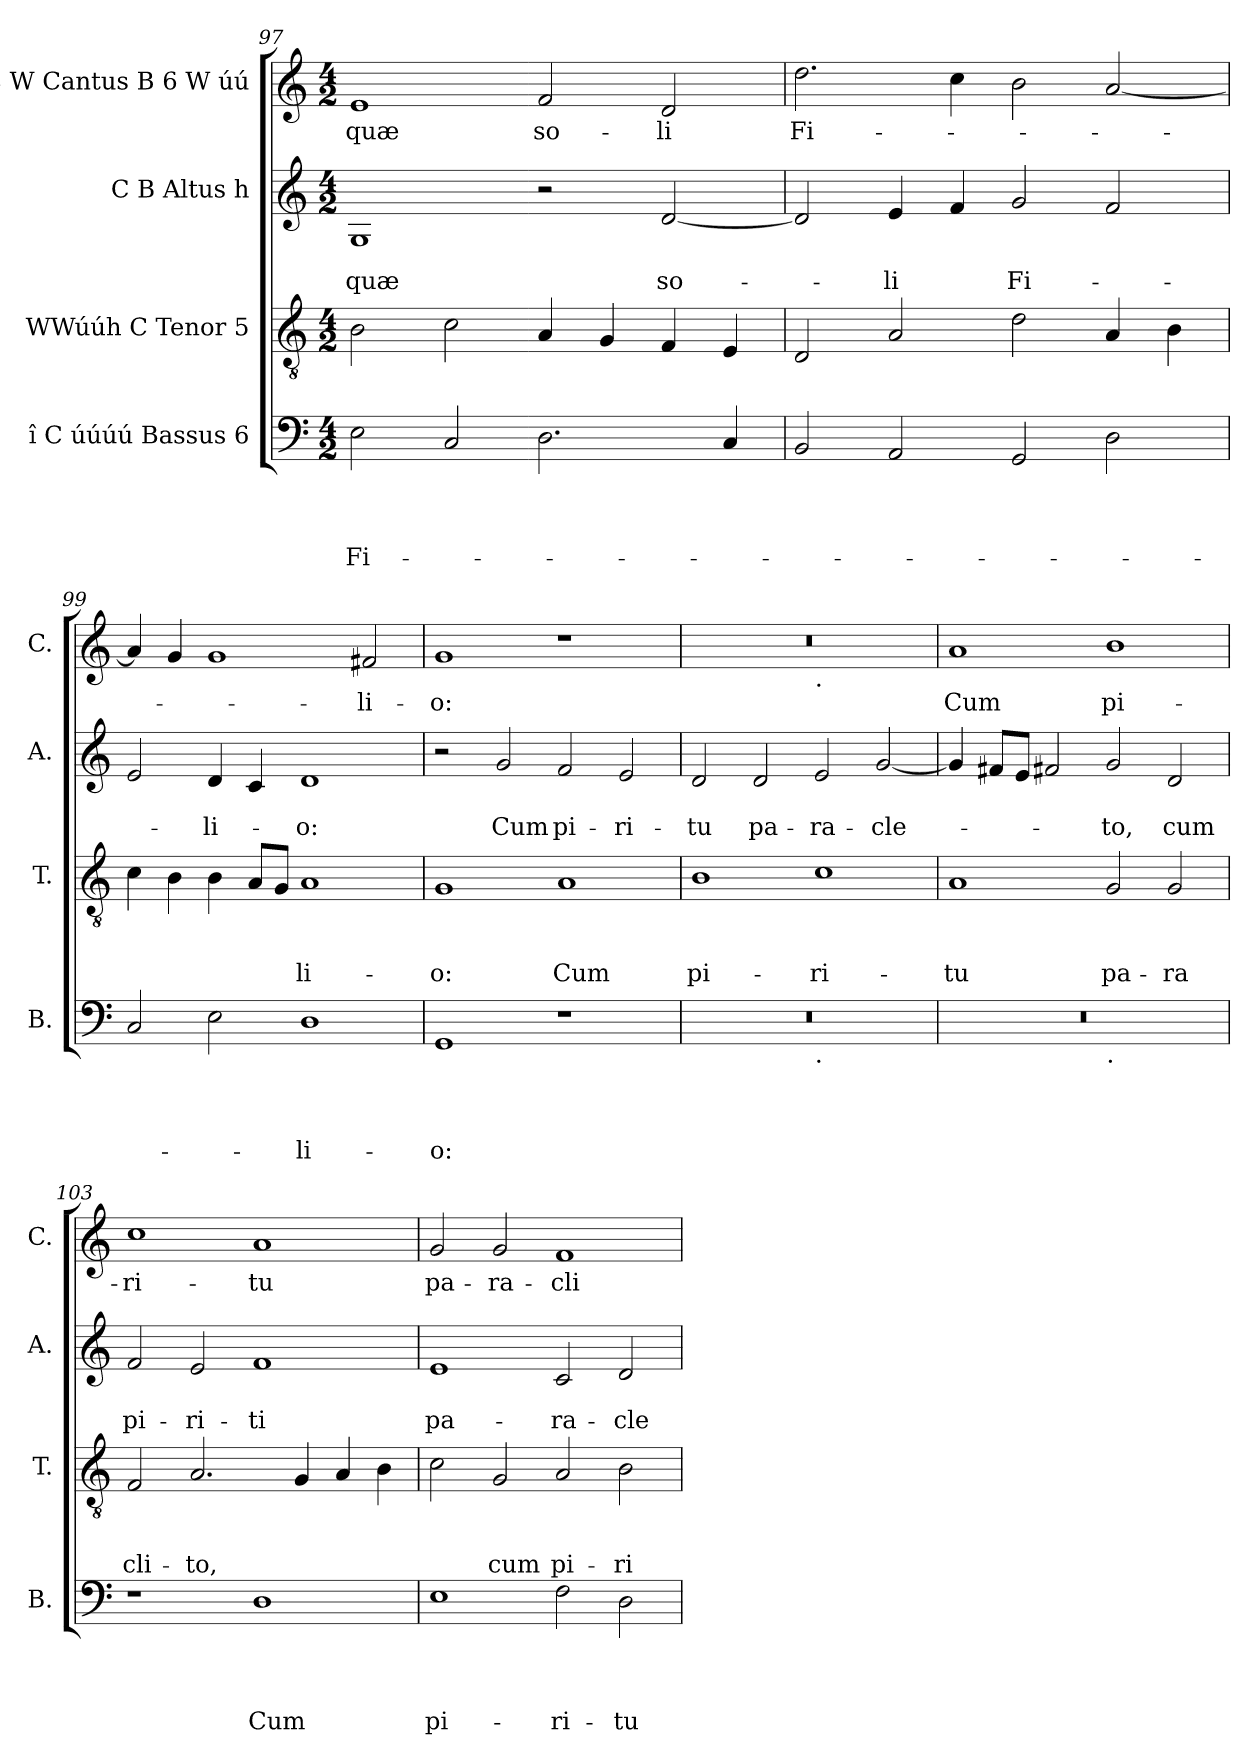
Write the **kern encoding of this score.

**kern	**text	**text	**text	**text	**kern	**text	**text	**text	**kern	**text	**text	**kern	**text
*part4	*part4	*part4	*part4	*part4	*part3	*part3	*part3	*part3	*part2	*part2	*part2	*part1	*part1
*staff4	*staff4	*staff4	*staff4	*staff4	*staff3	*staff3	*staff3	*staff3	*staff2	*staff2	*staff2	*staff1	*staff1
*I"î C úúúú Bassus 6	*	*	*	*	*I"WWúúh C Tenor 5	*	*	*	*I"C B Altus h	*	*	*I"C W Cantus B 6 W úú	*
*I'B.	*	*	*	*	*I'T.	*	*	*	*I'A.	*	*	*I'C.	*
*clefF4	*	*	*	*	*clefGv2	*	*	*	*clefG2	*	*	*clefG2	*
*k[]	*	*	*	*	*k[]	*	*	*	*k[]	*	*	*k[]	*
*C:	*	*	*	*	*C:	*	*	*	*C:	*	*	*C:	*
*M4/2	*	*	*	*	*M4/2	*	*	*	*M4/2	*	*	*M4/2	*
=97	=97	=97	=97	=97	=97	=97	=97	=97	=97	=97	=97	=97	=97
!	!	!	!	!LO:LY:b	!	!	!	!	!	!	!LO:LY:b	!	!LO:LY:b
2E\	.	.	.	Fi-	2B\	.	.	.	1G	.	-quæ	1e	-quæ
2C/	.	.	.	.	2c\	.	.	.	.	.	.	.	.
!	!	!	!	!	!	!	!	!	!	!	!	!	!LO:LY:b
2.D\	.	.	.	.	4A/	.	.	.	2r	.	.	2f/	so-
.	.	.	.	.	4G/	.	.	.	.	.	.	.	.
!	!	!	!	!	!	!	!	!	!	!	!LO:LY:b	!	!LO:LY:b
.	.	.	.	.	4F/	.	.	.	[<2d/	.	so-	2d/	-li
4C/	.	.	.	.	4E/	.	.	.	.	.	.	.	.
=98	=98	=98	=98	=98	=98	=98	=98	=98	=98	=98	=98	=98	=98
!	!	!	!	!	!	!	!	!	!	!	!	!	!LO:LY:b
2BB/	.	.	.	.	2D/	.	.	.	2d/]	.	.	2.dd\	Fi-
!	!	!	!	!	!	!	!	!	!	!	!LO:LY:b	!	!
2AA/	.	.	.	.	2A/	.	.	.	4e/	.	-li	.	.
.	.	.	.	.	.	.	.	.	4f/	.	.	4cc\	.
!	!	!	!	!	!	!	!	!	!	!	!LO:LY:b	!	!
2GG/	.	.	.	.	2d\	.	.	.	2g/	.	Fi-	2b\	.
2D\	.	.	.	.	4A/	.	.	.	2f/	.	.	[<2a/	.
.	.	.	.	.	4B\	.	.	.	.	.	.	.	.
=99	=99	=99	=99	=99	=99	=99	=99	=99	=99	=99	=99	=99	=99
2C/	.	.	.	.	4c\	.	.	.	2e/	.	.	4a/]	.
.	.	.	.	.	4B\	.	.	.	.	.	.	4g/	.
!	!	!	!	!	!	!	!	!	!	!	!LO:LY:b	!	!
2E\	.	.	.	.	4B\	.	.	.	4d/	.	-li-	1g	.
.	.	.	.	.	8A/L	.	.	.	4c/	.	.	.	.
.	.	.	.	.	8G/J	.	.	.	.	.	.	.	.
!	!	!	!	!LO:LY:b	!	!	!	!LO:LY:b	!	!	!LO:LY:b	!	!
1D	.	.	.	-li-	1A	.	.	-li-	1d	.	-o:	.	.
!	!	!	!	!	!	!	!	!	!	!	!	!	!LO:LY:b
.	.	.	.	.	.	.	.	.	.	.	.	2f#X/	-li-
=100	=100	=100	=100	=100	=100	=100	=100	=100	=100	=100	=100	=100	=100
!	!	!	!	!LO:LY:b	!	!	!	!LO:LY:b	!	!	!	!	!LO:LY:b
1GG	.	.	.	-o:	1G	.	.	-o:	2r	.	.	1g	-o:
!	!	!	!	!	!	!	!	!	!	!	!LO:LY:b	!	!
.	.	.	.	.	.	.	.	.	2g/	.	Cum	.	.
!	!	!	!	!	!	!	!	!LO:LY:b	!	!	!LO:LY:b	!	!
1r	.	.	.	.	1A	.	.	Cum	2f/	.	pi-	1r	.
!	!	!	!	!	!	!	!	!	!	!	!LO:LY:b	!	!
.	.	.	.	.	.	.	.	.	2e/	.	-ri-	.	.
!!LO:LB:g=z
=101	=101	=101	=101	=101	=101	=101	=101	=101	=101	=101	=101	=101	=101
!	!	!	!	!	!	!	!	!LO:LY:b	!	!	!LO:LY:b	!	!
*^	*	*	*	*	*	*	*	*	*	*	*	*^	*
0r	1ryy	.	.	.	.	1B	.	.	pi-	2d/	.	-tu	0r	1ryy	.
!	!	!	!	!	!	!	!	!	!	!	!	!LO:LY:b	!	!	!
.	.	.	.	.	.	.	.	.	.	2d/	.	pa-	.	.	.
!	!	!	!	!	!	!	!	!	!	!	!	!	!	!LO:TX:b:t=.	!
!	!LO:TX:b:t=.	!	!	!	!	!	!	!	!	!	!	!	!	!	!
!	!	!	!	!	!	!	!	!	!LO:LY:b	!	!	!LO:LY:b	!	!	!
.	1ryy	.	.	.	.	1c	.	.	-ri-	2e/	.	-ra-	.	1ryy	.
!	!	!	!	!	!	!	!	!	!	!	!	!LO:LY:b	!	!	!
.	.	.	.	.	.	.	.	.	.	[<2g/	.	-cle-	.	.	.
=102	=102	=102	=102	=102	=102	=102	=102	=102	=102	=102	=102	=102	=102	=102	=102
!	!	!	!	!	!	!	!	!	!LO:LY:b	!	!	!	!	!	!LO:LY:b
*	*	*	*	*	*	*	*	*	*	*	*	*	*v	*v	*
0r	1ryy	.	.	.	.	1A	.	.	-tu	4g/]	.	.	1a	Cum
.	.	.	.	.	.	.	.	.	.	8f#X/L	.	.	.	.
.	.	.	.	.	.	.	.	.	.	8e/J	.	.	.	.
.	.	.	.	.	.	.	.	.	.	2f#X/	.	.	.	.
!	!LO:TX:b:t=.	!	!	!	!	!	!	!	!	!	!	!	!	!
!	!	!	!	!	!	!	!	!	!LO:LY:b	!	!	!LO:LY:b	!	!LO:LY:b
.	1ryy	.	.	.	.	2G/	.	.	pa-	2g/	.	-to,	1b	pi-
!	!	!	!	!	!	!	!	!	!LO:LY:b	!	!	!LO:LY:b	!	!
.	.	.	.	.	.	2G/	.	.	-ra	2d/	.	cum	.	.
=103	=103	=103	=103	=103	=103	=103	=103	=103	=103	=103	=103	=103	=103	=103
!	!	!	!	!	!	!	!	!	!LO:LY:b	!	!	!LO:LY:b	!	!LO:LY:b
*v	*v	*	*	*	*	*	*	*	*	*	*	*	*	*
1r	.	.	.	.	2F/	.	.	cli-	2f/	.	pi-	1cc	-ri-
!	!	!	!	!	!	!	!	!LO:LY:b	!	!	!LO:LY:b	!	!
.	.	.	.	.	2.A/	.	.	-to,	2e/	.	-ri-	.	.
!	!	!	!	!LO:LY:b	!	!	!	!	!	!	!LO:LY:b	!	!LO:LY:b
1D	.	.	.	Cum	.	.	.	.	1f	.	-ti	1a	-tu
.	.	.	.	.	4G/	.	.	.	.	.	.	.	.
.	.	.	.	.	4A/	.	.	.	.	.	.	.	.
.	.	.	.	.	4B\	.	.	.	.	.	.	.	.
=104	=104	=104	=104	=104	=104	=104	=104	=104	=104	=104	=104	=104	=104
!	!	!	!	!LO:LY:b	!	!	!	!	!	!	!LO:LY:b	!	!LO:LY:b
1E	.	.	.	pi-	2c\	.	.	.	1e	.	pa-	2g/	pa-
!	!	!	!	!	!	!	!	!LO:LY:b	!	!	!	!	!LO:LY:b
.	.	.	.	.	2G/	.	.	cum	.	.	.	2g/	-ra-
!	!	!	!	!LO:LY:b	!	!	!	!LO:LY:b	!	!	!LO:LY:b	!	!LO:LY:b
2F\	.	.	.	-ri-	2A/	.	.	pi-	2c/	.	-ra-	1f	-cli-
!	!	!	!	!LO:LY:b	!	!	!	!LO:LY:b	!	!	!LO:LY:b	!	!
2D\	.	.	.	-tu	2B\	.	.	-ri-	2d/	.	-cle-	.	.
=	=	=	=	=	=	=	=	=	=	=	=	=	=
*-	*-	*-	*-	*-	*-	*-	*-	*-	*-	*-	*-	*-	*-
